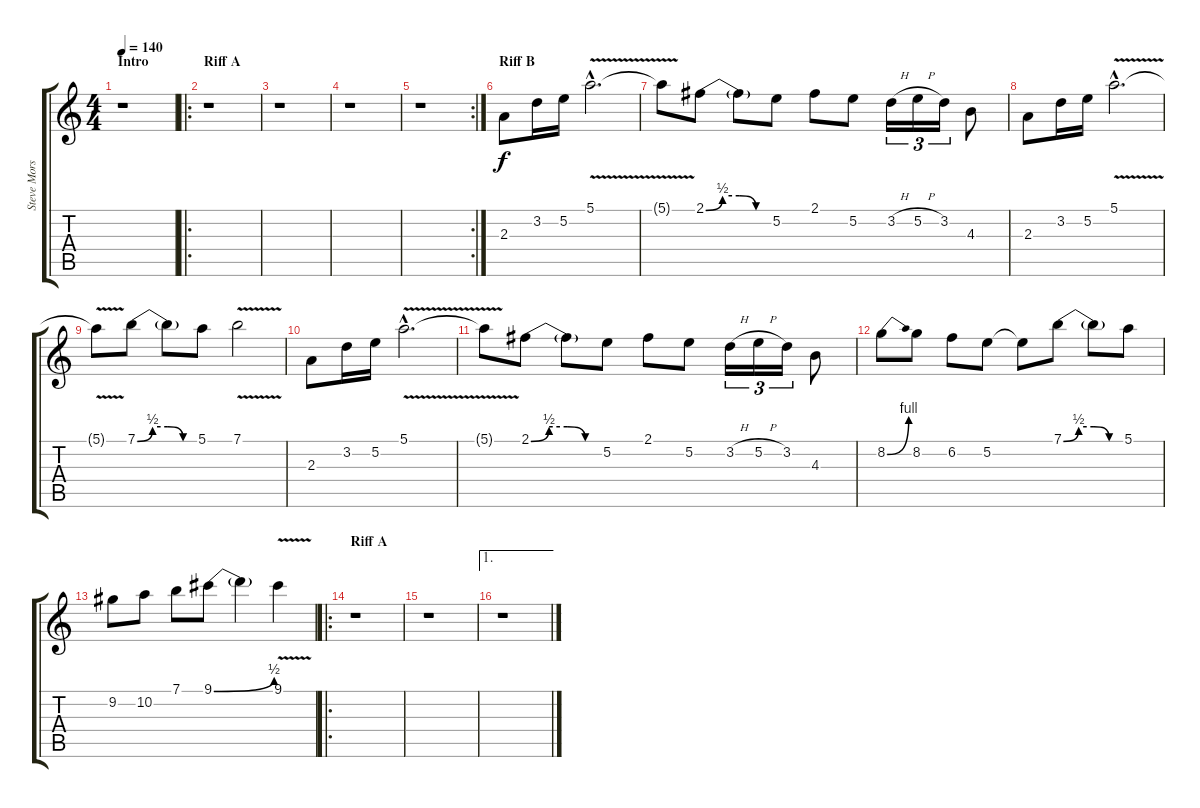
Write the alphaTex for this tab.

\track ("Steve Morse Guitar Lead II" "Steve Mors") {instrument overdrivenguitar}
\staff {score tabs}
\tuning (E4 B3 G3 D3 A2 E2) {hide}
\ts (4 4)
\section ("" "Intro")
\tempo 140
\clef g2
\ks c
r.1{dy f instrument overdrivenguitar} |
\ro
\section ("" "Riff A")
r.1 |
r.1 |
r.1 |
\rc 2
r.1 |
\section ("" "Riff B")
2.3.8 3.2.16 5.2.16 5.1{v hac}.2{d} |
5.1{t}.8 2.1{be (custom 0 0 15 2 30 2 45 0 60 0)}.8 2.1{t}.8 5.2.8 2.1.8 5.2.8 3.2{h}.16{tu (3 2)} 5.2{h}.16{tu (3 2)} 3.2.16{tu (3 2)} 4.3.8 |
2.3.8 3.2.16 5.2.16 5.1{v hac}.2{d} |
5.1{t}.8 7.1{be (custom 0 0 15 2 30 2 45 0 60 0)}.8 7.1{t}.8 5.1.8 7.1{v}.2 |
2.3.8 3.2.16 5.2.16 5.1{v hac}.2{d} |
5.1{t}.8 2.1{be (custom 0 0 15 2 30 2 45 0 60 0)}.8 2.1{t}.8 5.2.8 2.1.8 5.2.8 3.2{h}.16{tu (3 2)} 5.2{h}.16{tu (3 2)} 3.2.16{tu (3 2)} 4.3.8 |
8.2{be (bend 0 0 60 4)}.8 8.2.8 6.2.8 5.2.8 5.2{t}.8 7.1{be (custom 0 0 15 2 30 2 45 0 60 0)}.8 7.1{t}.8 5.1.8 |
9.2.8 10.2.8 7.1.8 9.1{be (bend 0 0 60 2)}.8 9.1{t}.4 9.1{v}.4 |
\ro
\section ("" "Riff A")
r.1 |
r.1 |
\ae 1
r.1
